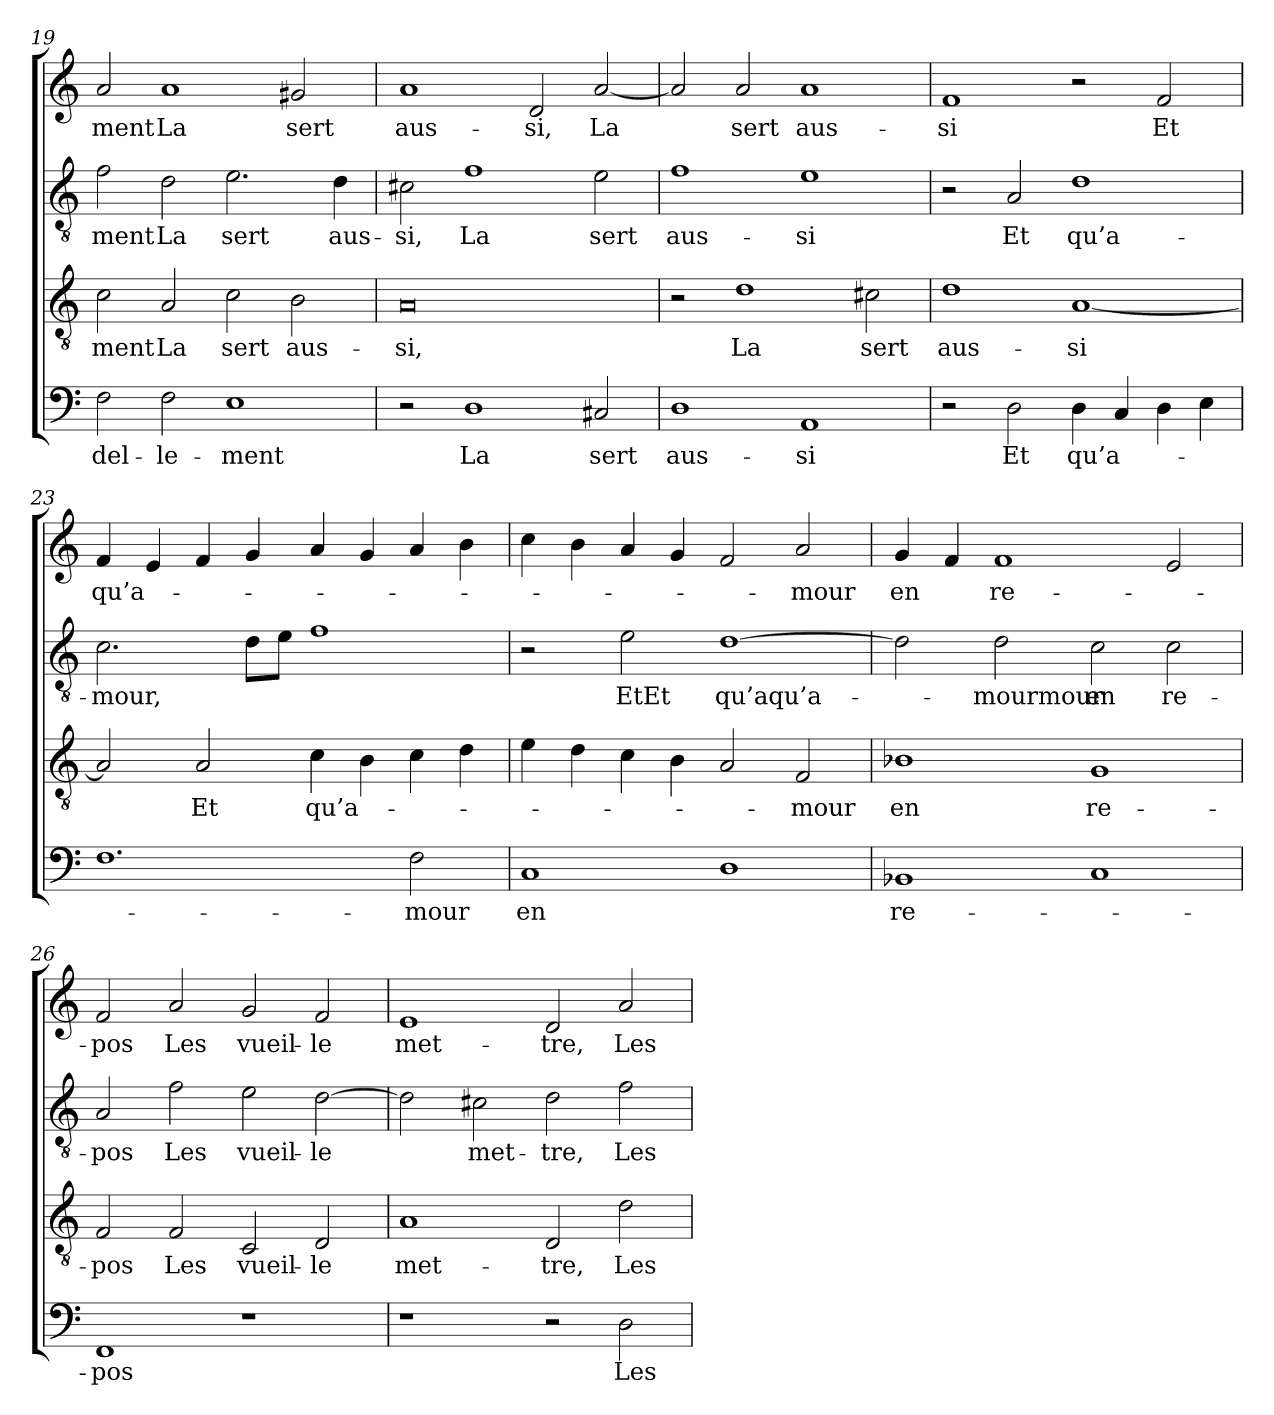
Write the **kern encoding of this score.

**kern	**text	**kern	**text	**kern	**text	**kern	**text
*part4	*part4	*part3	*part3	*part2	*part2	*part1	*part1
*staff4	*staff4	*staff3	*staff3	*staff2	*staff2	*staff1	*staff1
*clefF4	*	*clefGv2	*	*clefGv2	*	*clefG2	*
*k[]	*	*k[]	*	*k[]	*	*k[]	*
=19	=19	=19	=19	=19	=19	=19	=19
2F	-del-	2c	-ment	2f	-ment	2a	-ment
2F	-le-	2A	La	2d	La	1a	La
1E	-ment	2c	sert	2.e	sert	.	.
.	.	2B	aus-	.	.	2g#X	sert
.	.	.	.	4d	aus-	.	.
!!LO:LB:g=z
=20	=20	=20	=20	=20	=20	=20	=20
2r	.	0A	-si,	2c#X	-si,	1a	aus-
1D	La	.	.	1f	La	.	.
.	.	.	.	.	.	2d	-si,
2C#X	sert	.	.	2e	sert	[2a	La
=21	=21	=21	=21	=21	=21	=21	=21
1D	aus-	2r	.	1f	aus-	2a]	.
.	.	1d	La	.	.	2a	sert
1AA	-si	.	.	1e	-si	1a	aus-
.	.	2c#X	sert	.	.	.	.
=22	=22	=22	=22	=22	=22	=22	=22
2r	.	1d	aus-	2r	.	1f	-si
2D	Et	.	.	2A	Et	.	.
4D	qu’a-	[1A	-si	1d	qu’a-	2r	.
4C	.	.	.	.	.	.	.
4D	.	.	.	.	.	2f	Et
4E	.	.	.	.	.	.	.
=23	=23	=23	=23	=23	=23	=23	=23
1.F	.	2A]	.	2.c	-mour,	4f	qu’a-
.	.	.	.	.	.	4e	.
.	.	2A	Et	.	.	4f	.
.	.	.	.	8dL	.	4g	.
.	.	.	.	8eJ	.	.	.
.	.	4c	qu’a-	1f	.	4a	.
.	.	4B	.	.	.	4g	.
2F	-mour	4c	.	.	.	4a	.
.	.	4d	.	.	.	4b	.
=24	=24	=24	=24	=24	=24	=24	=24
1C	en	4e	.	2r	.	4cc	.
.	.	4d	.	.	.	4b	.
.	.	4c	.	2e	EtEt	4a	.
.	.	4B	.	.	.	4g	.
1D	.	2A	.	[1d	qu’aqu’a-	2f	.
.	.	2F	-mour	.	.	2a	-mour
!!LO:LB:g=z
=25	=25	=25	=25	=25	=25	=25	=25
1BB-X	re-	1B-X	en	2d]	.	4g	en
.	.	.	.	.	.	4f	.
.	.	.	.	2d	-mourmour	1f	re-
1C	.	1G	re-	2c	en	.	.
.	.	.	.	2c	re-	2e	.
=26	=26	=26	=26	=26	=26	=26	=26
1FF	-pos	2F	-pos	2A	-pos	2f	-pos
.	.	2F	Les	2f	Les	2a	Les
1r	.	2C	vueil-	2e	vueil-	2g	vueil-
.	.	2D	-le	[2d	-le	2f	-le
=27	=27	=27	=27	=27	=27	=27	=27
1r	.	1A	met-	2d]	.	1e	met-
.	.	.	.	2c#X	met-	.	.
2r	.	2D	-tre,	2d	-tre,	2d	-tre,
2D	Les	2d	Les	2f	Les	2a	Les
=	=	=	=	=	=	=	=
*-	*-	*-	*-	*-	*-	*-	*-
